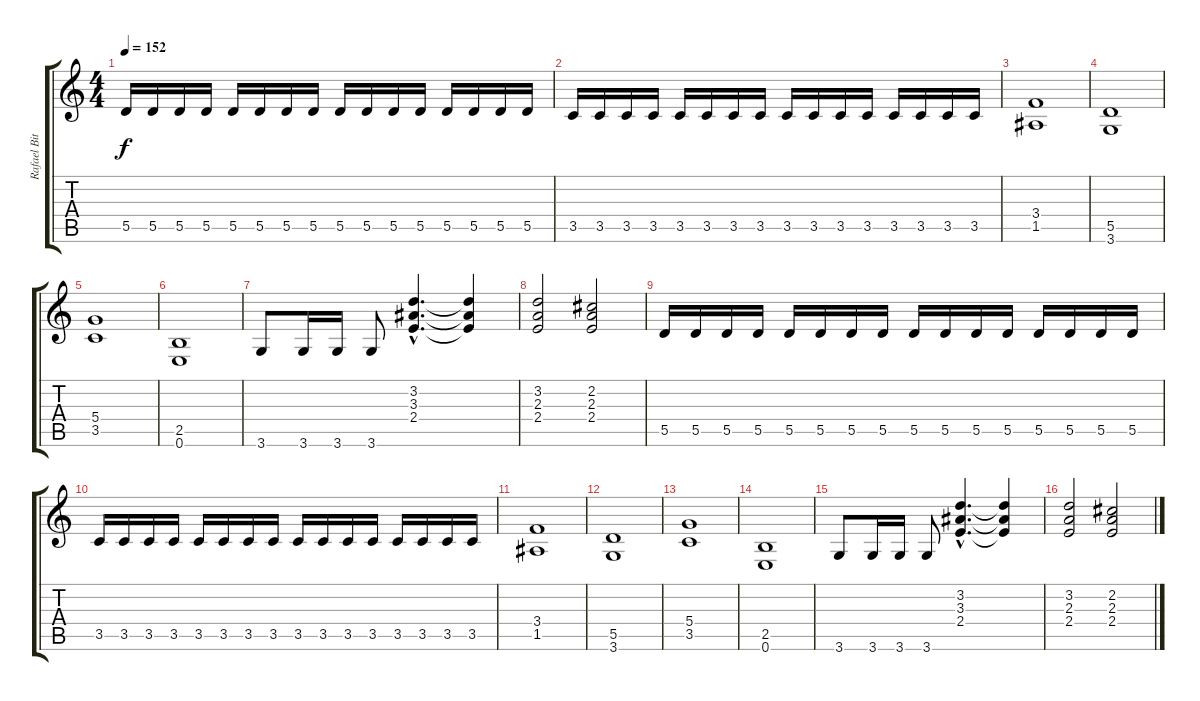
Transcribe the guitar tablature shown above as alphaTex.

\track ("Rafael Bittencourt" "Rafael Bit") {instrument distortionguitar}
\staff {score tabs}
\tuning (E4 B3 G3 D3 A2 E2) {hide}
\ts (4 4)
\tempo 152
\clef g2
\ks c
5.5.16{dy f} 5.5.16 5.5.16 5.5.16 5.5.16 5.5.16 5.5.16 5.5.16 5.5.16 5.5.16 5.5.16 5.5.16 5.5.16 5.5.16 5.5.16 5.5.16 |
3.5.16 3.5.16 3.5.16 3.5.16 3.5.16 3.5.16 3.5.16 3.5.16 3.5.16 3.5.16 3.5.16 3.5.16 3.5.16 3.5.16 3.5.16 3.5.16 |
(3.4 1.5).1 |
(5.5 3.6).1 |
(5.4 3.5).1 |
(2.5 0.6).1 |
3.6.8 3.6.16 3.6.16 3.6.8 (3.2{hac} 3.3{hac} 2.4{hac}).4{d} (3.2{t} 3.3{t} 2.4{t}).4 |
(3.2 2.3 2.4).2 (2.2 2.3 2.4).2 |
5.5.16 5.5.16 5.5.16 5.5.16 5.5.16 5.5.16 5.5.16 5.5.16 5.5.16 5.5.16 5.5.16 5.5.16 5.5.16 5.5.16 5.5.16 5.5.16 |
3.5.16 3.5.16 3.5.16 3.5.16 3.5.16 3.5.16 3.5.16 3.5.16 3.5.16 3.5.16 3.5.16 3.5.16 3.5.16 3.5.16 3.5.16 3.5.16 |
(3.4 1.5).1 |
(5.5 3.6).1 |
(5.4 3.5).1 |
(2.5 0.6).1 |
3.6.8 3.6.16 3.6.16 3.6.8 (3.2{hac} 3.3{hac} 2.4{hac}).4{d} (3.2{t} 3.3{t} 2.4{t}).4 |
(3.2 2.3 2.4).2 (2.2 2.3 2.4).2
